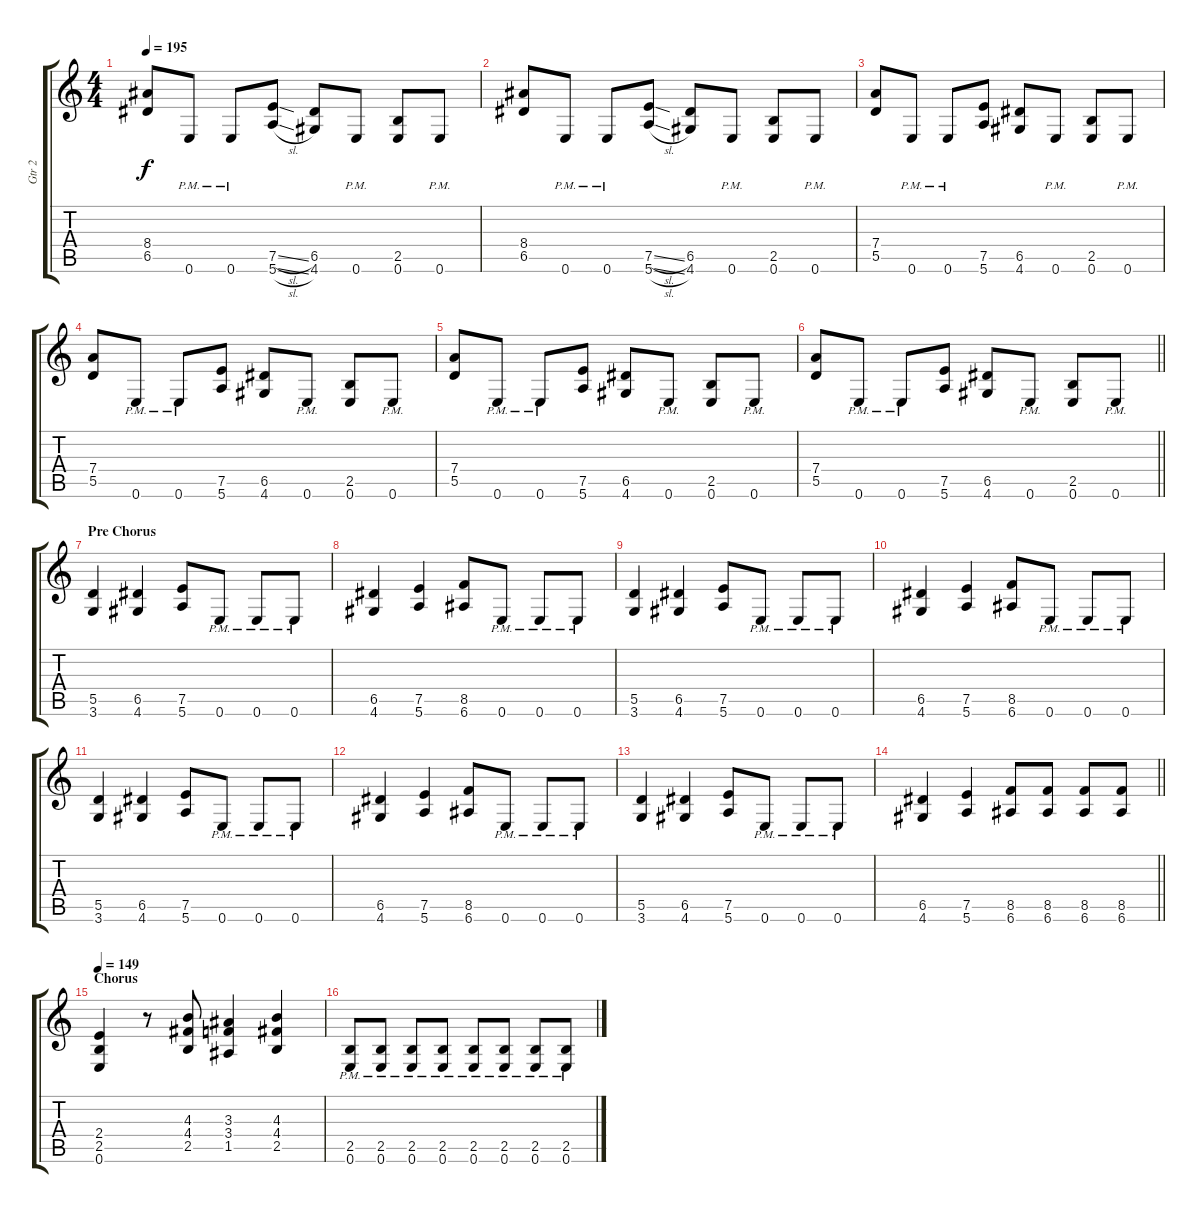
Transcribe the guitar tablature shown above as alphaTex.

\track ("Gtr 2" "Gtr 2") {instrument distortionguitar}
\staff {score tabs}
\tuning (E4 B3 G3 D3 A2 E2) {hide}
\ts (4 4)
\tempo 195
\clef g2
\ks c
(8.4 6.5).8{dy f} 0.6{pm}.8 0.6{pm}.8 (7.5{sl} 5.6{sl}).8 (6.5 4.6).8 0.6{pm}.8 (2.5 0.6).8 0.6{pm}.8 |
(8.4 6.5).8 0.6{pm}.8 0.6{pm}.8 (7.5{sl} 5.6{sl}).8 (6.5 4.6).8 0.6{pm}.8 (2.5 0.6).8 0.6{pm}.8 |
(7.4 5.5).8 0.6{pm}.8 0.6{pm}.8 (7.5 5.6).8 (6.5 4.6).8 0.6{pm}.8 (2.5 0.6).8 0.6{pm}.8 |
(7.4 5.5).8 0.6{pm}.8 0.6{pm}.8 (7.5 5.6).8 (6.5 4.6).8 0.6{pm}.8 (2.5 0.6).8 0.6{pm}.8 |
(7.4 5.5).8 0.6{pm}.8 0.6{pm}.8 (7.5 5.6).8 (6.5 4.6).8 0.6{pm}.8 (2.5 0.6).8 0.6{pm}.8 |
\barLineRight lightlight
(7.4 5.5).8 0.6{pm}.8 0.6{pm}.8 (7.5 5.6).8 (6.5 4.6).8 0.6{pm}.8 (2.5 0.6).8 0.6{pm}.8 |
\section ("" "Pre Chorus")
(5.5 3.6).4 (6.5 4.6).4 (7.5 5.6).8 0.6{pm}.8 0.6{pm}.8 0.6{pm}.8 |
(6.5 4.6).4 (7.5 5.6).4 (8.5 6.6).8 0.6{pm}.8 0.6{pm}.8 0.6{pm}.8 |
(5.5 3.6).4 (6.5 4.6).4 (7.5 5.6).8 0.6{pm}.8 0.6{pm}.8 0.6{pm}.8 |
(6.5 4.6).4 (7.5 5.6).4 (8.5 6.6).8 0.6{pm}.8 0.6{pm}.8 0.6{pm}.8 |
(5.5 3.6).4 (6.5 4.6).4 (7.5 5.6).8 0.6{pm}.8 0.6{pm}.8 0.6{pm}.8 |
(6.5 4.6).4 (7.5 5.6).4 (8.5 6.6).8 0.6{pm}.8 0.6{pm}.8 0.6{pm}.8 |
(5.5 3.6).4 (6.5 4.6).4 (7.5 5.6).8 0.6{pm}.8 0.6{pm}.8 0.6{pm}.8 |
\barLineRight lightlight
(6.5 4.6).4 (7.5 5.6).4 (8.5 6.6).8 (8.5 6.6).8 (8.5 6.6).8 (8.5 6.6).8 |
\section ("" "Chorus")
\tempo 149
(2.4 2.5 0.6).4 r.8 (4.3 4.4 2.5).8 (3.3 3.4 1.5).4 (4.3 4.4 2.5).4 |
(2.5{pm} 0.6{pm}).8 (2.5{pm} 0.6{pm}).8 (2.5{pm} 0.6{pm}).8 (2.5{pm} 0.6{pm}).8 (2.5{pm} 0.6{pm}).8 (2.5{pm} 0.6{pm}).8 (2.5{pm} 0.6{pm}).8 (2.5{pm} 0.6{pm}).8
